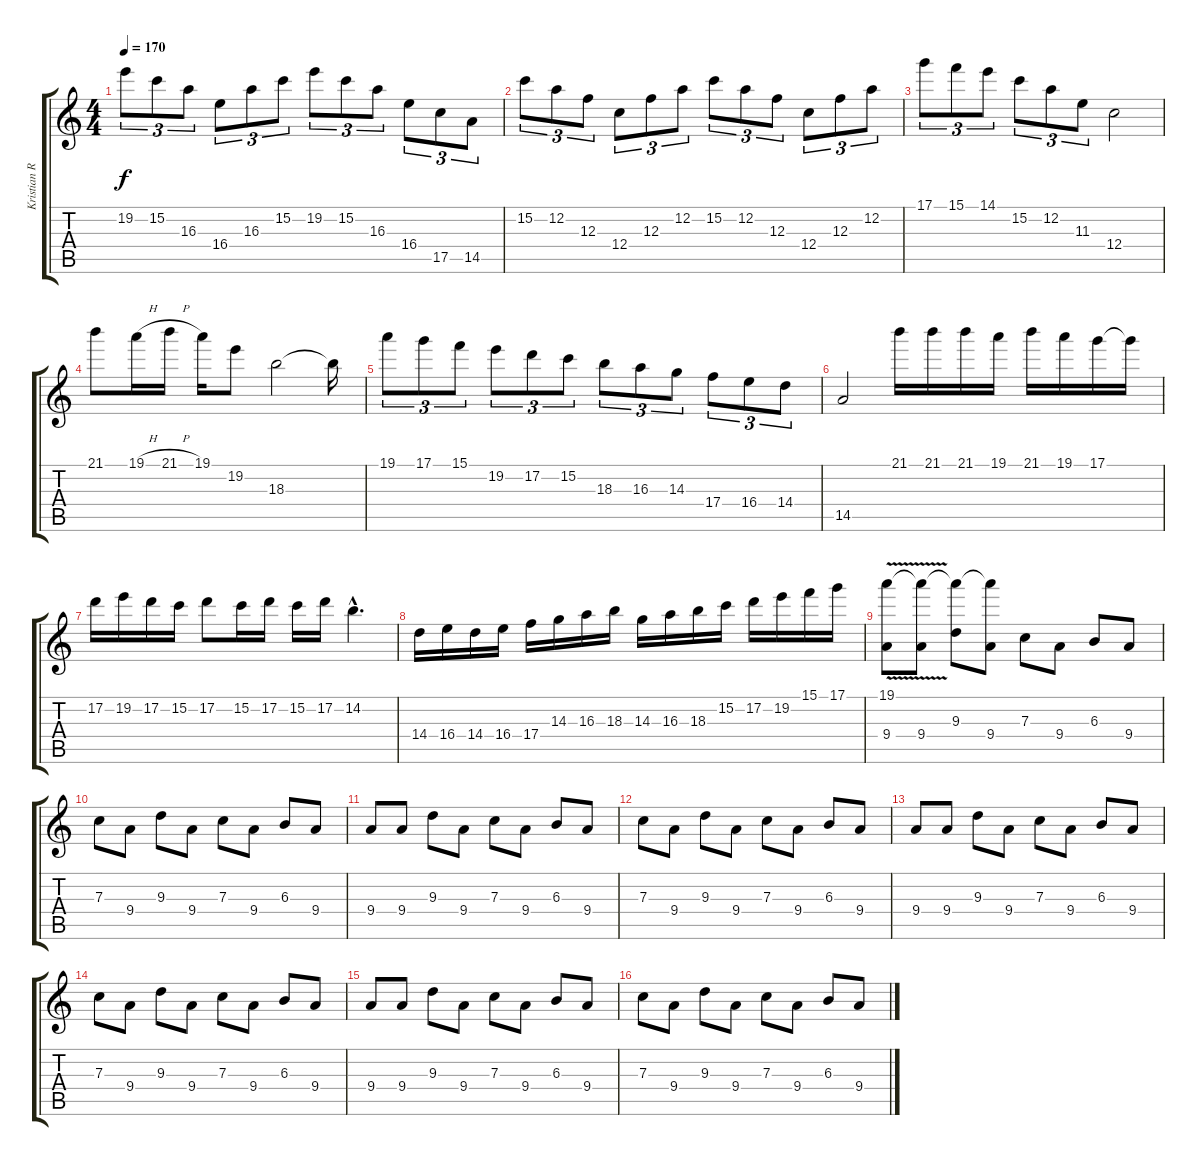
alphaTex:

\track ("Kristian Ranta" "Kristian R") {instrument distortionguitar}
\staff {score tabs}
\tuning (D4 A3 F3 C3 G2 D2) {hide}
\ts (4 4)
\tempo 170
\clef g2
\ks c
19.2.8{tu (3 2) dy f} 15.2.8{tu (3 2)} 16.3.8{tu (3 2)} 16.4.8{tu (3 2)} 16.3.8{tu (3 2)} 15.2.8{tu (3 2)} 19.2.8{tu (3 2)} 15.2.8{tu (3 2)} 16.3.8{tu (3 2)} 16.4.8{tu (3 2)} 17.5.8{tu (3 2)} 14.5.8{tu (3 2)} |
15.2.8{tu (3 2)} 12.2.8{tu (3 2)} 12.3.8{tu (3 2)} 12.4.8{tu (3 2)} 12.3.8{tu (3 2)} 12.2.8{tu (3 2)} 15.2.8{tu (3 2)} 12.2.8{tu (3 2)} 12.3.8{tu (3 2)} 12.4.8{tu (3 2)} 12.3.8{tu (3 2)} 12.2.8{tu (3 2)} |
17.1.8{tu (3 2)} 15.1.8{tu (3 2)} 14.1.8{tu (3 2)} 15.2.8{tu (3 2)} 12.2.8{tu (3 2)} 11.3.8{tu (3 2)} 12.4.2 |
21.1.8 19.1{h}.16 21.1{h}.16 19.1.16 19.2.8 18.3.2 18.3{t}.16 |
19.1.8{tu (3 2)} 17.1.8{tu (3 2)} 15.1.8{tu (3 2)} 19.2.8{tu (3 2)} 17.2.8{tu (3 2)} 15.2.8{tu (3 2)} 18.3.8{tu (3 2)} 16.3.8{tu (3 2)} 14.3.8{tu (3 2)} 17.4.8{tu (3 2)} 16.4.8{tu (3 2)} 14.4.8{tu (3 2)} |
14.5.2 21.1.16 21.1.16 21.1.16 19.1.16 21.1.16 19.1.16 17.1.16 17.1{t}.16 |
17.2.16 19.2.16 17.2.16 15.2.16 17.2.8 15.2.16 17.2.16 15.2.16 17.2.16 14.2{hac}.4{d} |
14.4.16 16.4.16 14.4.16 16.4.16 17.4.16 14.3.16 16.3.16 18.3.16 14.3.16 16.3.16 18.3.16 15.2.16 17.2.16 19.2.16 15.1.16 17.1.16 |
(19.1{v} 9.4).8 (19.1{t} 9.4).8 (19.1{t} 9.3).8 (19.1{t} 9.4).8 7.3.8 9.4.8 6.3.8 9.4.8 |
7.3.8 9.4.8 9.3.8 9.4.8 7.3.8 9.4.8 6.3.8 9.4.8 |
9.4.8 9.4.8 9.3.8 9.4.8 7.3.8 9.4.8 6.3.8 9.4.8 |
7.3.8 9.4.8 9.3.8 9.4.8 7.3.8 9.4.8 6.3.8 9.4.8 |
9.4.8 9.4.8 9.3.8 9.4.8 7.3.8 9.4.8 6.3.8 9.4.8 |
7.3.8 9.4.8 9.3.8 9.4.8 7.3.8 9.4.8 6.3.8 9.4.8 |
9.4.8 9.4.8 9.3.8 9.4.8 7.3.8 9.4.8 6.3.8 9.4.8 |
7.3.8 9.4.8 9.3.8 9.4.8 7.3.8 9.4.8 6.3.8 9.4.8
